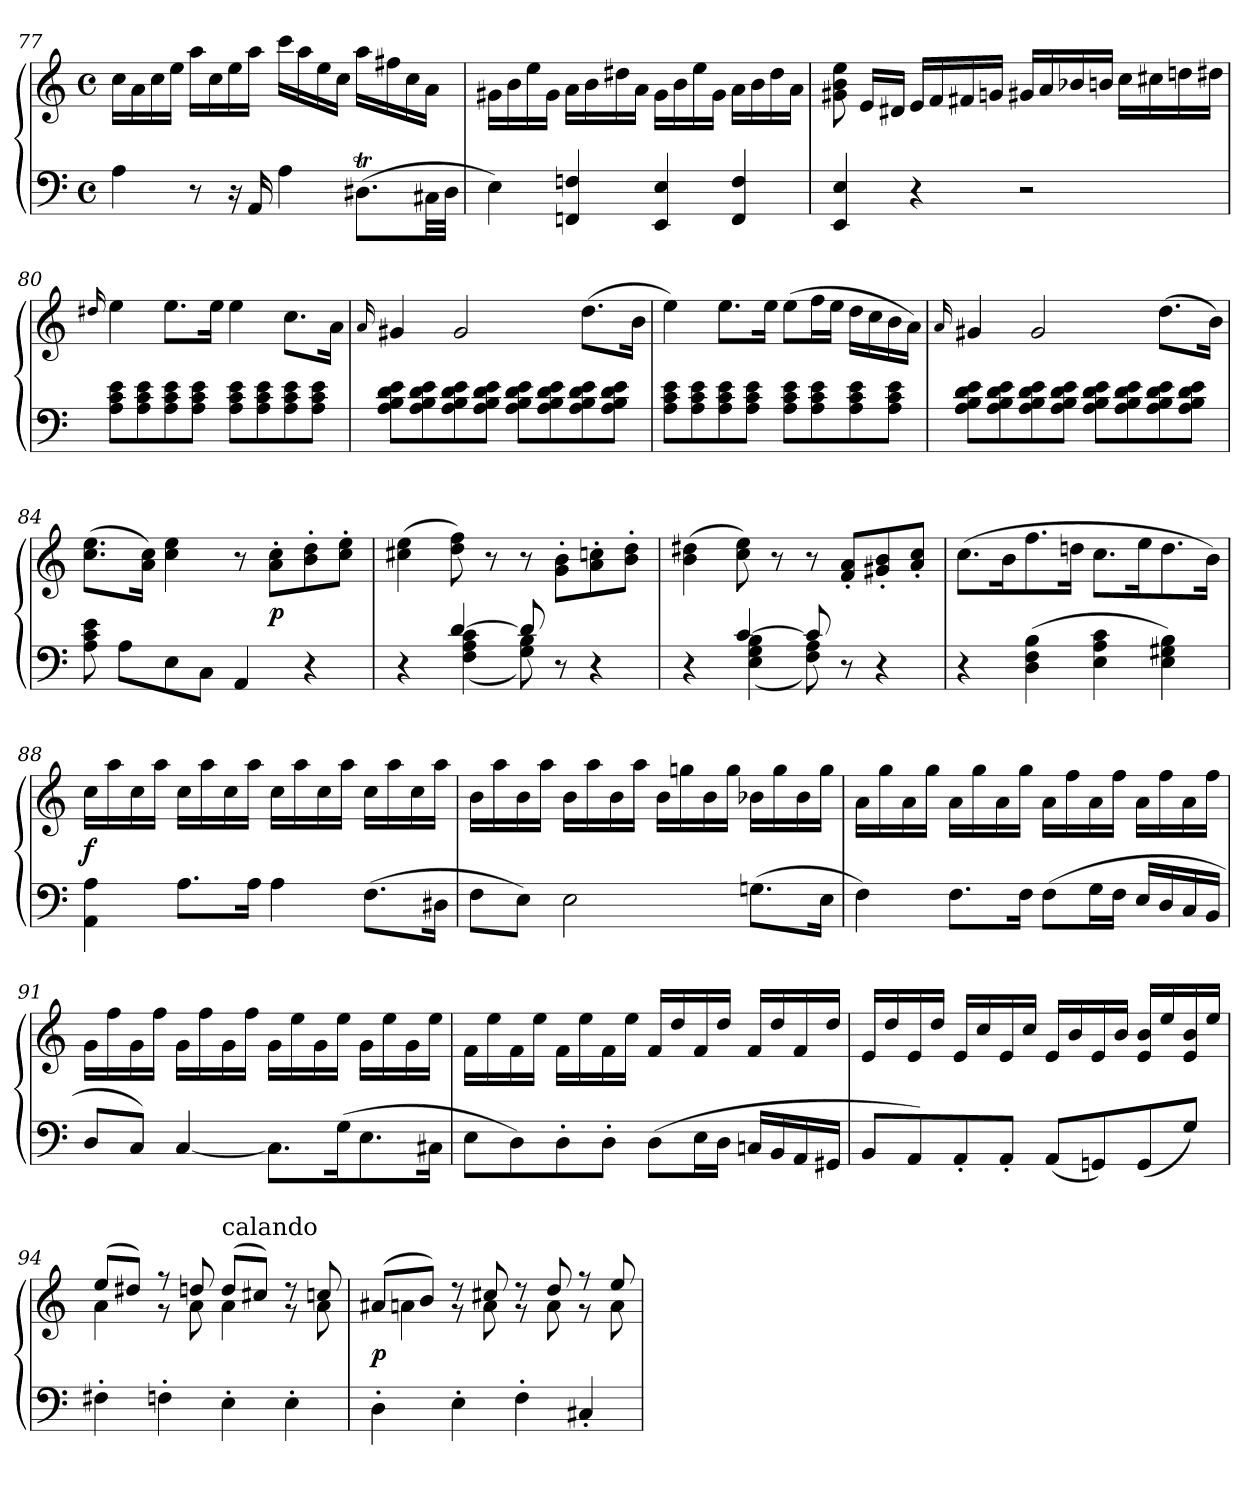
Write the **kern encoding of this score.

**kern	**kern	**dynam
*part1	*part1	*part1
*staff2	*staff1	*staff1/2
*clefF4	*clefG2	*
*k[]	*k[]	*
*a:	*a:	*
*M4/4	*M4/4	*
*met(c)	*met(c)	*
=77	=77	=77
4A	16ccLL	.
.	16a	.
.	16cc	.
.	16eeJJ	.
8r	16aaLL	.
.	16cc	.
16r	16ee	.
16AA	16aaJJ	.
4A	16cccLL	.
.	16aa	.
.	16ee	.
.	16ccJJ	.
(8.D#Xt\L	16aaLL	.
.	16ff#X	.
.	16cc	.
32C#X\LL	16aJJ	.
32D#\JJJ	.	.
=78	=78	=78
4E)	16g#X\LL	.
.	16b\	.
.	16ee\	.
.	16g#\JJ	.
4FFn 4Fn	16aLL	.
.	16b	.
.	16dd#X	.
.	16aJJ	.
4EE 4E	16g#\LL	.
.	16b\	.
.	16ee\	.
.	16g#\JJ	.
4FF 4F	16aLL	.
.	16b	.
.	16dd#	.
.	16aJJ	.
=79	=79	=79
4EE 4E	8g#X 8b 8ee	.
.	16eLL	.
.	16d#XJJ	.
4r	16eLL	.
.	16f	.
.	16f#X	.
.	16gnJJ	.
2r	16g#XLL	.
.	16a	.
.	16b-X	.
.	16bnJJ	.
.	16ccLL	.
.	16cc#X	.
.	16ddn	.
.	16dd#XJJ	.
=80	=80	=80
.	16qqdd#X	.
8A 8c 8eL	4ee	.
8A 8c 8e	.	.
8A 8c 8e	8.eeL	.
8A 8c 8eJ	.	.
.	16eeJk	.
8A 8c 8eL	4ee	.
8A 8c 8e	.	.
8A 8c 8e	8.ccL	.
8A 8c 8eJ	.	.
.	16aJk	.
=81	=81	=81
.	16qqa	.
8A 8B 8d 8eL	4g#X	.
8A 8B 8d 8e	.	.
8A 8B 8d 8e	2g#	.
8A 8B 8d 8eJ	.	.
8A 8B 8d 8eL	.	.
8A 8B 8d 8e	.	.
8A 8B 8d 8e	(8.ddL	.
8A 8B 8d 8eJ	.	.
.	16bJk	.
=82	=82	=82
8A 8c 8eL	4ee)	.
8A 8c 8e	.	.
8A 8c 8e	8.eeL	.
8A 8c 8eJ	.	.
.	16eeJk	.
8A 8c 8eL	(8eeL	.
8A 8c 8e	16ffL	.
.	16eeJJ	.
8A 8c 8e	16ddLL	.
.	16cc	.
8A 8c 8eJ	16b	.
.	16aJJ)	.
=83	=83	=83
.	16qqa	.
8A 8B 8d 8eL	4g#X	.
8A 8B 8d 8e	.	.
8A 8B 8d 8e	2g#	.
8A 8B 8d 8eJ	.	.
8A 8B 8d 8eL	.	.
8A 8B 8d 8e	.	.
8A 8B 8d 8e	(8.ddL	.
8A 8B 8d 8eJ	.	.
.	16bJk)	.
=84	=84	=84
8A 8c 8e	(8.cc 8.eeL	.
8AL	.	.
.	16a 16ccJk)	.
8E	4cc 4ee	.
8CJ	.	.
4AA	8r	.
.	8a' 8cc'L	p
4r	8b' 8dd'	.
.	8cc' 8ee'J	.
=85	=85	=85
*^	*	*
4ryy	4r	(4cc#X 4ee	.
[4d	(4F 4A 4c	8dd 8ff)	.
.	.	8r	.
8d]	8G 8B)	8r	.
8ryy	8r	8g' 8b'L	.
4ryy	4r	8a' 8ccn'	.
.	.	8b' 8dd'J	.
=86	=86	=86	=86
4ryy	4r	(4b 4dd#X	.
[4c	(4E 4G 4B	8cc 8ee)	.
.	.	8r	.
8c]	8F 8A)	8r	.
8ryy	8r	8f' 8a'L	.
4ryy	4r	8g#X' 8b'	.
.	.	8a' 8cc'J	.
*v	*v	*	*
=87	=87	=87
4r	(8.ccL	.
.	16bk	.
(4D 4F 4B	8.ff	.
.	16ddnJk	.
4E 4A 4c	8.ccL	.
.	16eek	.
4E 4G#X 4B)	8.dd	.
.	16bJk)	.
=88	=88	=88
4AA 4A	16ccLL	f
.	16aa	.
.	16cc	.
.	16aaJJ	.
8.AL	16ccLL	.
.	16aa	.
.	16cc	.
16AJk	16aaJJ	.
4A	16ccLL	.
.	16aa	.
.	16cc	.
.	16aaJJ	.
(8.FL	16ccLL	.
.	16aa	.
.	16cc	.
16D#XJk	16aaJJ	.
=89	=89	=89
8FL	16bLL	.
.	16aa	.
8EJ)	16b	.
.	16aaJJ	.
2E	16bLL	.
.	16aa	.
.	16b	.
.	16aaJJ	.
.	16bLL	.
.	16ggn	.
.	16b	.
.	16ggJJ	.
(8.GnL	16b-XLL	.
.	16gg	.
.	16b-	.
16EJk	16ggJJ	.
=90	=90	=90
4F)	16aLL	.
.	16gg	.
.	16a	.
.	16ggJJ	.
8.FL	16aLL	.
.	16gg	.
.	16a	.
16FJk	16ggJJ	.
(8FL	16aLL	.
.	16ff	.
16GL	16a	.
16FJJ	16ffJJ	.
16ELL	16aLL	.
16D	16ff	.
16C	16a	.
16BBJJ	16ffJJ	.
=91	=91	=91
8DL	16gLL	.
.	16ff	.
8CJ)	16g	.
.	16ffJJ	.
[4C	16gLL	.
.	16ff	.
.	16g	.
.	16ffJJ	.
8.CL]	16gLL	.
.	16ee	.
.	16g	.
(16Gk	16eeJJ	.
8.E	16gLL	.
.	16ee	.
.	16g	.
16C#XJk	16eeJJ	.
=92	=92	=92
8EL	16fLL	.
.	16ee	.
8D)	16f	.
.	16eeJJ	.
8D'	16fLL	.
.	16ee	.
8D'J	16f	.
.	16eeJJ	.
(8DL	16fLL	.
.	16dd	.
16EL	16f	.
16DJJ	16ddJJ	.
16CnLL	16fLL	.
16BB	16dd	.
16AA	16f	.
16GG#XJJ	16ddJJ	.
=93	=93	=93
8BBL	16eLL	.
.	16dd	.
8AA)	16e	.
.	16ddJJ	.
8AA'	16eLL	.
.	16cc	.
8AA'J	16e	.
.	16ccJJ	.
(8AAL	16eLL	.
.	16b	.
8GGn)	16e	.
.	16bJJ	.
(8GG	16e/ 16b/LL	.
.	16ee/	.
8GJ)	16e/ 16b/	.
.	16ee/JJ	.
=94	=94	=94
*	*^	*
4F#X'	(8eeL	4a	.
.	8dd#XJ)	.	.
4Fn'	8r	8r	.
.	8ddn	8a	.
!	!LO:TX:a:t=calando	!	!
4E'	(8ddL	4a	.
.	8cc#XJ)	.	.
4E'	8r	8r	.
.	8ccn	8a	.
=95	=95	=95	=95
4D'	(8a#XL	4an	p
.	8bJ)	.	.
4E'	8r	8r	.
.	8cc#X	8a	.
4F'	8r	8r	.
.	8dd	8a	.
4C#X'	8r	8r	.
.	8ee	8a	.
*	*v	*v	*
=	=	=
*-	*-	*-
